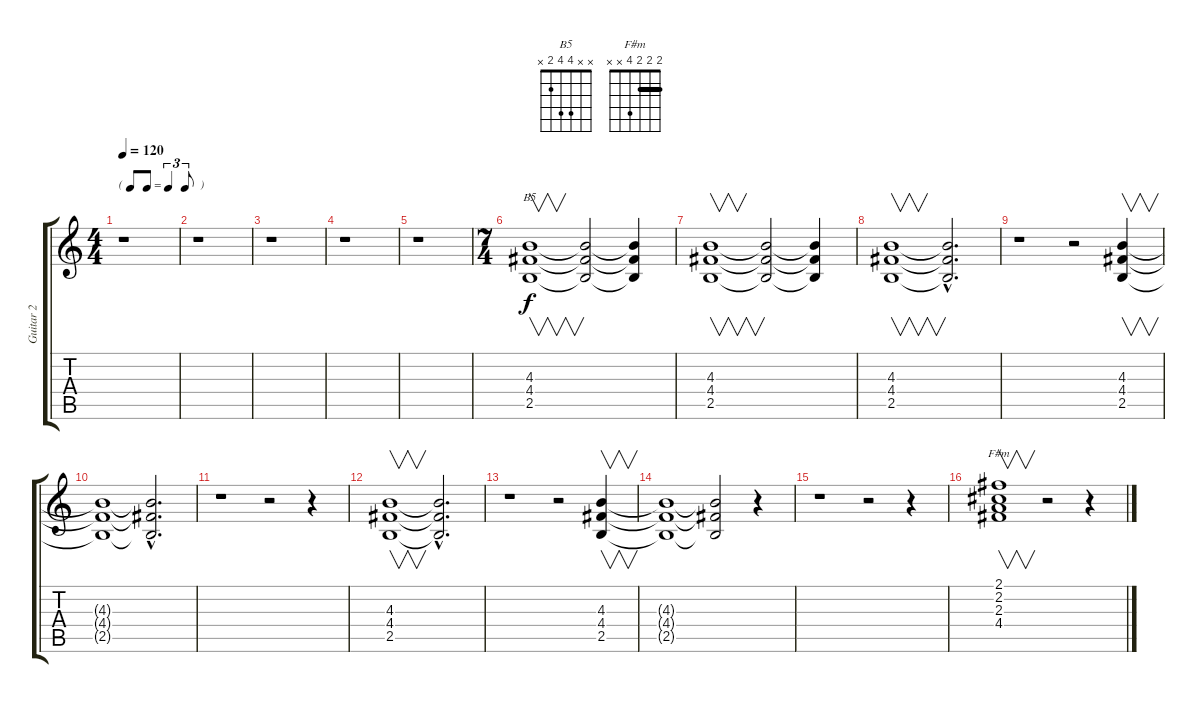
\track ("Guitar 2" "Guitar 2") {instrument electricguitarclean}
\staff {score tabs}
\tuning (E4 B3 G3 D3 A2 E2) {hide}
\chord ("B5" x x 4 4 2 x)
\chord ("F#m" 2 2 2 4 x x) {barre 2}
\ts (4 4)
\tf triplet8th
\tempo 120
\clef g2
\ks c
r.1{dy f} |
r.1 |
r.1 |
r.1 |
r.1 |
\ts (7 4)
(4.3 4.4 2.5).1{v ch "B5"} (4.3{t} 4.4{t} 2.5{t}).2 (4.3{t} 4.4{t} 2.5{t}).4 |
(4.3 4.4 2.5).1{v} (4.3{t} 4.4{t} 2.5{t}).2 (4.3{t} 4.4{t} 2.5{t}).4 |
(4.3 4.4 2.5).1{v} (4.3{hac t} 4.4{hac t} 2.5{hac t}).2{d} |
r.1 r.2 (4.3 4.4 2.5).4{v} |
(4.3{t} 4.4{t} 2.5{t}).1 (4.3{hac t} 4.4{hac t} 2.5{hac t}).2{d} |
r.1 r.2 r.4 |
(4.3 4.4 2.5).1{v} (4.3{hac t} 4.4{hac t} 2.5{hac t}).2{d} |
r.1 r.2 (4.3 4.4 2.5).4{v} |
(4.3{t} 4.4{t} 2.5{t}).1 (4.3{t} 4.4{t} 2.5{t}).2 r.4 |
r.1 r.2 r.4 |
(2.1 2.2 2.3 4.4).1{v ch "F#m"} r.2 r.4
